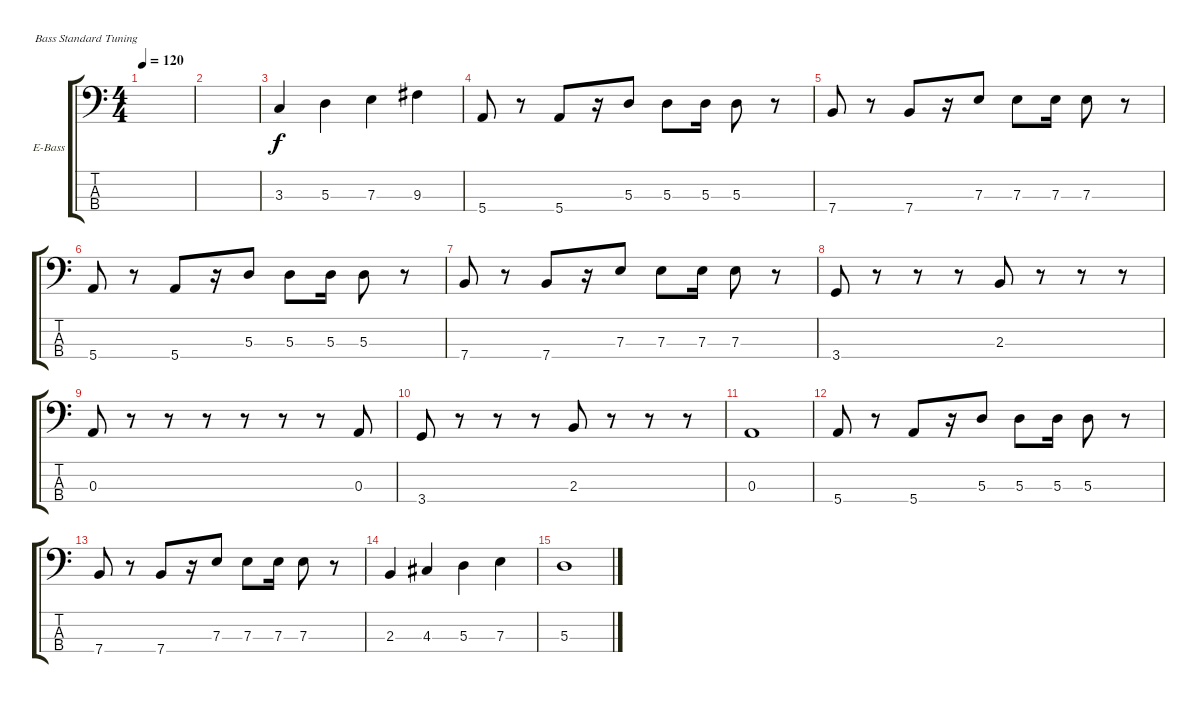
\bracketExtendMode groupsimilarinstruments
\firstSystemTrackNameOrientation horizontal
\otherSystemsTrackNameOrientation horizontal
\track ("Bass Guitar" "E-Bass") {instrument electricbassfinger}
\staff {score tabs}
\tuning (G2 D2 A1 E1)
\ts (4 4)
\tempo 120
\clef f4
\scale
0.487395
\ks c
|
\scale
0.256303 |
\scale
0.256303 3.3.4 5.3.4 7.3.4 9.3.4 |
\scale
0.333333 5.4.8 r.8 5.4.8 r.16 5.3.8 5.3.8 5.3.16 5.3.8 r.8 |
\scale
0.333333 7.4.8 r.8 7.4.8 r.16 7.3.8 7.3.8 7.3.16 7.3.8 r.8 |
\scale
0.333333 5.4.8 r.8 5.4.8 r.16 5.3.8 5.3.8 5.3.16 5.3.8 r.8 |
\scale
0.333333 7.4.8 r.8 7.4.8 r.16 7.3.8 7.3.8 7.3.16 7.3.8 r.8 |
\scale
0.333333 3.4.8 r.8 r.8 r.8 2.3.8 r.8 r.8 r.8 |
\scale
0.333333 0.3.8 r.8 r.8 r.8 r.8 r.8 r.8 0.3.8 |
\scale
0.333333 3.4.8 r.8 r.8 r.8 2.3.8 r.8 r.8 r.8 |
\scale
0.333333 0.3.1 |
\scale
0.333333 5.4.8 r.8 5.4.8 r.16 5.3.8 5.3.8 5.3.16 5.3.8 r.8 |
\scale
0.333333 7.4.8 r.8 7.4.8 r.16 7.3.8 7.3.8 7.3.16 7.3.8 r.8 |
\scale
0.333333 2.3.4 4.3.4 5.3.4 7.3.4 |
\scale
0.333333 5.3.1
